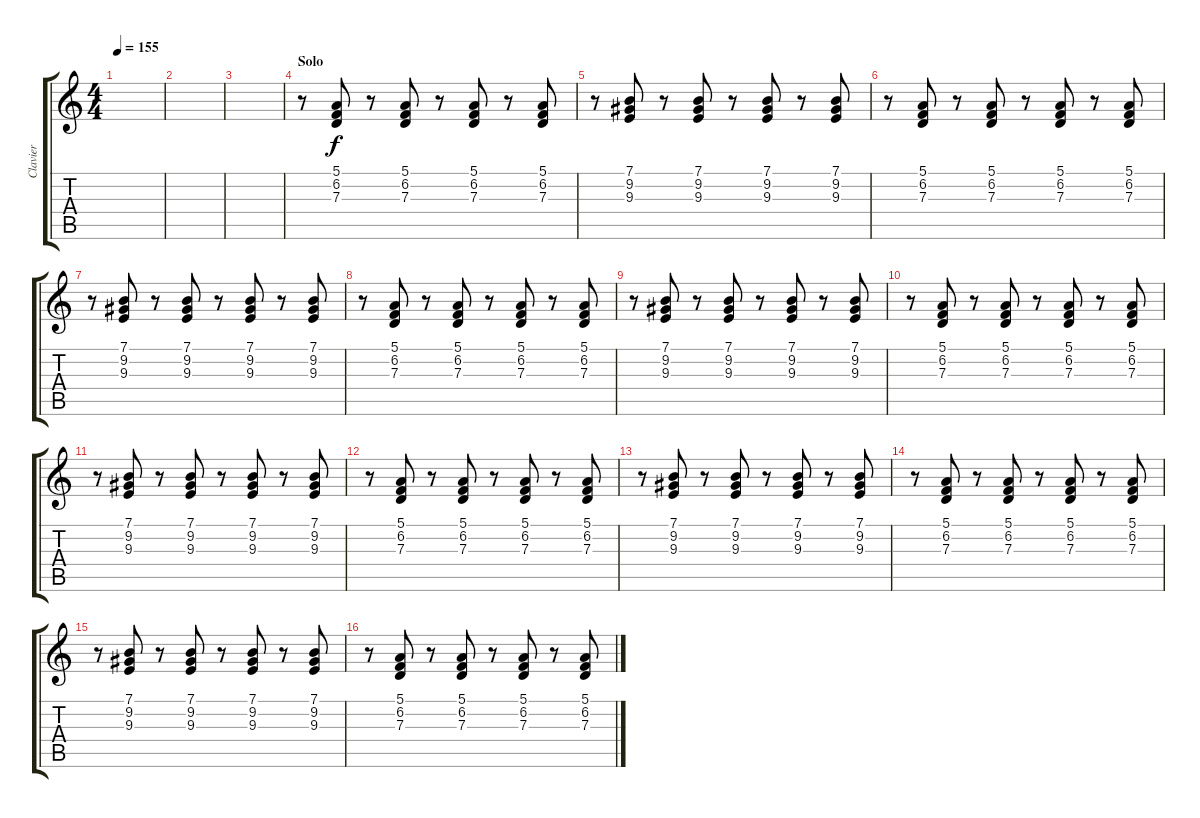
\track ("Clavier" "Clavier") {instrument churchorgan}
\staff {score tabs}
\tuning (E4 B3 G3 D3 A2 E2) {hide}
\ts (4 4)
\tempo 155
\clef g2
\ks c
|
|
|
\section ("" "Solo")
r.8 (5.1 6.2 7.3).8 r.8 (5.1 6.2 7.3).8 r.8 (5.1 6.2 7.3).8 r.8 (5.1 6.2 7.3).8 |
r.8 (7.1 9.2 9.3).8 r.8 (7.1 9.2 9.3).8 r.8 (7.1 9.2 9.3).8 r.8 (7.1 9.2 9.3).8 |
r.8 (5.1 6.2 7.3).8 r.8 (5.1 6.2 7.3).8 r.8 (5.1 6.2 7.3).8 r.8 (5.1 6.2 7.3).8 |
r.8 (7.1 9.2 9.3).8 r.8 (7.1 9.2 9.3).8 r.8 (7.1 9.2 9.3).8 r.8 (7.1 9.2 9.3).8 |
r.8 (5.1 6.2 7.3).8 r.8 (5.1 6.2 7.3).8 r.8 (5.1 6.2 7.3).8 r.8 (5.1 6.2 7.3).8 |
r.8 (7.1 9.2 9.3).8 r.8 (7.1 9.2 9.3).8 r.8 (7.1 9.2 9.3).8 r.8 (7.1 9.2 9.3).8 |
r.8 (5.1 6.2 7.3).8 r.8 (5.1 6.2 7.3).8 r.8 (5.1 6.2 7.3).8 r.8 (5.1 6.2 7.3).8 |
r.8 (7.1 9.2 9.3).8 r.8 (7.1 9.2 9.3).8 r.8 (7.1 9.2 9.3).8 r.8 (7.1 9.2 9.3).8 |
r.8 (5.1 6.2 7.3).8 r.8 (5.1 6.2 7.3).8 r.8 (5.1 6.2 7.3).8 r.8 (5.1 6.2 7.3).8 |
r.8 (7.1 9.2 9.3).8 r.8 (7.1 9.2 9.3).8 r.8 (7.1 9.2 9.3).8 r.8 (7.1 9.2 9.3).8 |
r.8 (5.1 6.2 7.3).8 r.8 (5.1 6.2 7.3).8 r.8 (5.1 6.2 7.3).8 r.8 (5.1 6.2 7.3).8 |
r.8 (7.1 9.2 9.3).8 r.8 (7.1 9.2 9.3).8 r.8 (7.1 9.2 9.3).8 r.8 (7.1 9.2 9.3).8 |
r.8 (5.1 6.2 7.3).8 r.8 (5.1 6.2 7.3).8 r.8 (5.1 6.2 7.3).8 r.8 (5.1 6.2 7.3).8
